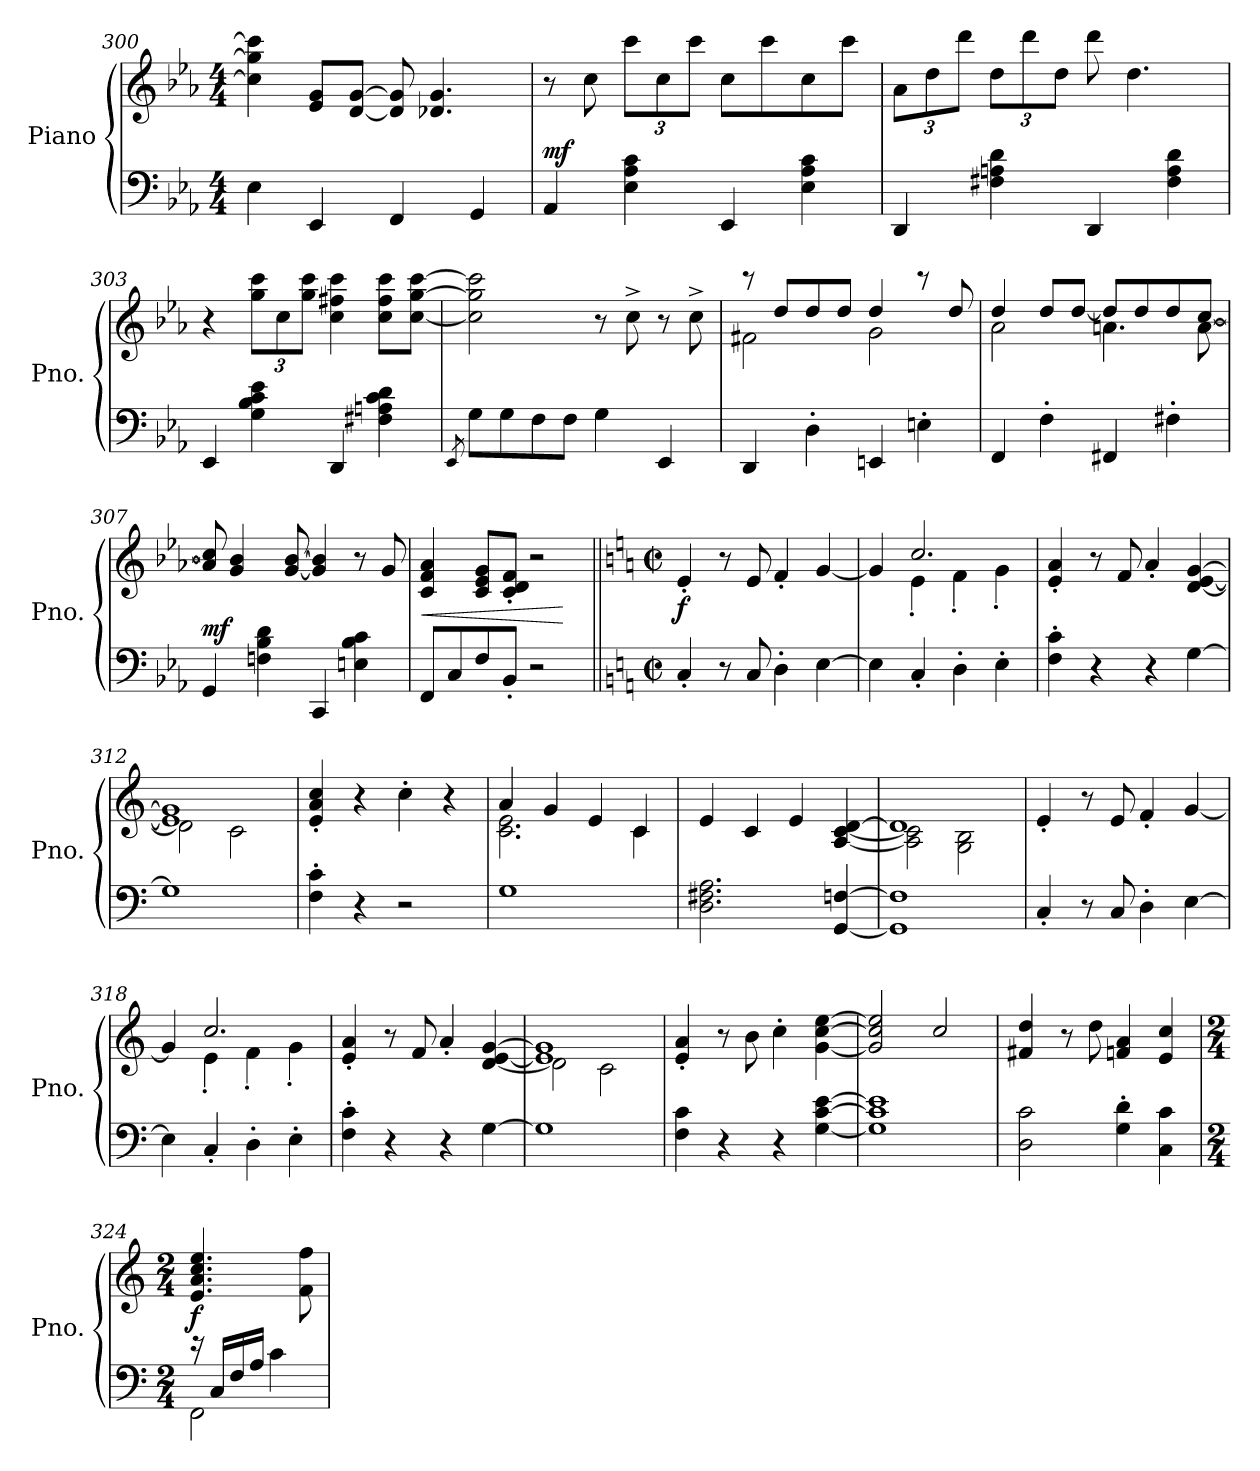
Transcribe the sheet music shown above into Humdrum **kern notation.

**kern	**kern	**dynam
*part1	*part1	*part1
*staff2	*staff1	*staff1/2
*I"Piano	*	*
*I'Pno.	*	*
*clefF4	*clefG2	*
*k[b-e-a-]	*k[b-e-a-]	*
*M4/4	*M4/4	*
=300	=300	=300
4E-\	4cc\] 4gg\] 4ccc\]	.
4EE-/	8e-/ 8g/L	.
.	[8d/ [8g/J	.
4FF/	8d/] 8g/]	.
.	4.d-X/ 4.g/	.
4GG/	.	.
=301	=301	=301
!	!	!LO:DY:a=2
4AA-/	8r	mf
.	8cc\	.
*	*Xbrackettup	*
4E-\ 4A-\ 4c\	12ccc\L	.
.	12cc\	.
.	12ccc\J	.
4EE-/	8cc\L	.
.	8ccc\	.
4E-\ 4A-\ 4c\	8cc\	.
.	8ccc\J	.
=302	=302	=302
4DD/	12a-\L	.
.	12dd\	.
.	12ddd\J	.
4F#X\ 4An\ 4d\	12dd\L	.
.	12ddd\	.
.	12dd\J	.
4DD/	8ddd\	.
.	4.dd\	.
4F#\ 4A\ 4d\	.	.
!!LO:PB:g=z
=303	=303	=303
4EE-/	4r	.
4G\ 4B-\ 4c\ 4e-\	12gg\ 12ccc\L	.
.	12cc\	.
.	12gg\ 12ccc\J	.
4DD/	4cc\ 4ff#X\ 4ccc\	.
4F#X\ 4An\ 4c\ 4d\	8cc\ 8ff#\ 8ccc\L	.
.	[8cc\ [8gg\ [8ccc\J	.
=304	=304	=304
8qEE-/	.	.
8G\L	2cc\] 2gg\] 2ccc\]	.
8G\	.	.
8F\	.	.
8F\J	.	.
4G\	8r	.
.	8cc^\	.
4EE-/	8r	.
.	8cc^\	.
=305	=305	=305
*	*^	*
4DD/	2f#X\	8rccc	.
.	.	8dd/L	.
4D'\	.	8dd/	.
.	.	8dd/J	.
4EEn/	2g\	4dd/	.
4En'\	.	8rccc	.
.	.	8dd/	.
=306	=306	=306	=306
4FF/	2a-\	4dd/	.
4F'\	.	8dd/L	.
.	.	[8dd/J	.
4FF#X/	4.an\	8dd/L]	.
.	.	8dd/	.
4F#X'\	.	8dd/	.
.	[8a\	[8cc/J	.
!!LO:LB:g=z
=307	=307	=307	=307
!	!	!	!LO:DY:a=2
*	*v	*v	*
4GG/	8a/] 8cc/]	mf
.	4g/ 4b-/	.
4Fn\ 4B-\ 4d\	.	.
.	[8g/ [8b-/	.
4CC/	4g/] 4b-/]	.
4En\ 4B-\ 4c\	8r	.
.	8g/	.
=308	=308	=308
!	!	!LO:HP:b
8FF/L	4c/ 4f/ 4a-/	<
8C/	.	.
8F/	8c/ 8e-/ 8g/L	.
8BB-'/J	8c/' 8d/' 8f/'J	.
2r	2r	.
.	.	[
=309||	=309||	=309||
*k[]	*k[]	*
*M2/2	*M2/2	*
*met(c|)	*met(c|)	*
*	*MM180	*
!	!	!LO:DY:b
4C'/	4e'/	f
8r	8r	.
8C/	8e/	.
4D'\	4f'/	.
[4E\	[4g/	.
=310	=310	=310
*	*^	*
4E\]	4g/]	4ryy	.
4C'/	2.cc/	4e'\	.
4D'\	.	4f'\	.
4E'\	.	4g'\	.
*	*v	*v	*
=311	=311	=311
4F\' 4c\'	4e/' 4a/'	.
4r	8r	.
.	8f/	.
4r	4a'/	.
[4G\	[4d/ [4e/ [4g/	.
=312	=312	=312
*	*^	*
1G]	1e] 1g]	2d\]	.
.	.	2c\	.
*	*v	*v	*
!!LO:LB:g=z
=313	=313	=313
4F\' 4c\'	4e/' 4a/' 4cc/'	.
4r	4r	.
2r	4cc'\	.
.	4r	.
=314	=314	=314
*	*^	*
1G	4a/	2.c\ 2.e\	.
.	4g/	.	.
.	4e/	.	.
.	4c/	4c\	.
*	*v	*v	*
=315	=315	=315
2.D\ 2.F#X\ 2.A\	4e/	.
.	4c/	.
.	4e/	.
[4GG/ [4Fn/	[4A/ [4c/ [4d/	.
=316	=316	=316
*	*^	*
1GG] 1F]	1d]	2A\] 2c\]	.
.	.	2G\ 2B\	.
*	*v	*v	*
=317	=317	=317
4C'/	4e'/	.
8r	8r	.
8C/	8e/	.
4D'\	4f'/	.
[4E\	[4g/	.
=318	=318	=318
*	*^	*
4E\]	4g/]	4ryy	.
4C'/	2.cc/	4e'\	.
4D'\	.	4f'\	.
4E'\	.	4g'\	.
*	*v	*v	*
=319	=319	=319
4F\' 4c\'	4e/' 4a/'	.
4r	8r	.
.	8f/	.
4r	4a'/	.
[4G\	[4d/ [4e/ [4g/	.
=320	=320	=320
*	*^	*
1G]	1e] 1g]	2d\]	.
.	.	2c\	.
*	*v	*v	*
!!LO:LB:g=z
=321	=321	=321
4F\ 4c\	4e/' 4a/'	.
4r	8r	.
.	8b\	.
4r	4cc'\	.
[4G\ [4c\ [4e\	[4g\ [4cc\ [4ee\	.
=322	=322	=322
1G] 1c] 1e]	2g/] 2cc/] 2ee/]	.
.	2cc/	.
=323	=323	=323
2D\ 2c\	4f#X/ 4dd/	.
.	8r	.
.	8dd\	.
4G\' 4d\'	4fn/ 4a/	.
4C\ 4c\	4e/ 4cc/	.
=324	=324	=324
*M2/4	*M2/4	*
*	*MM110	*
*^	*	*
!	!	!	!LO:DY:a=2
2FF\	16re	4.e/ 4.a/ 4.cc/ 4.ee/	f
.	16C/LL	.	.
.	16F/	.	.
.	16A/JJ	.	.
.	4c\	.	.
.	.	8f\ 8ff\	.
*v	*v	*	*
=	=	=
*-	*-	*-
